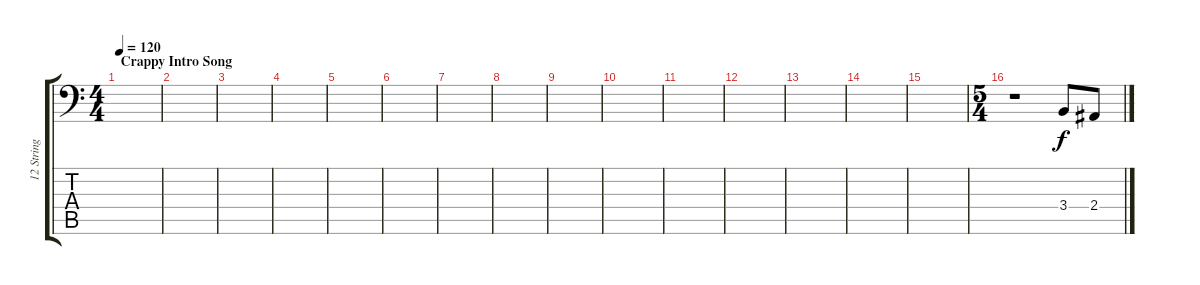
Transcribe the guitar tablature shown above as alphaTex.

\track ("12 String Bass" "12 String ") {instrument electricbassfinger}
\staff {score tabs}
\tuning (Bb2 Gb2 Db2 Ab1 Eb1 Bb0) {hide}
\ts (4 4)
\section ("" "Crappy Intro Song")
\tempo 120
\clef f4
\ks c
|
|
|
|
|
|
|
|
|
|
|
|
|
|
|
\ts (5 4)
r.1 3.4.8 2.4.8
